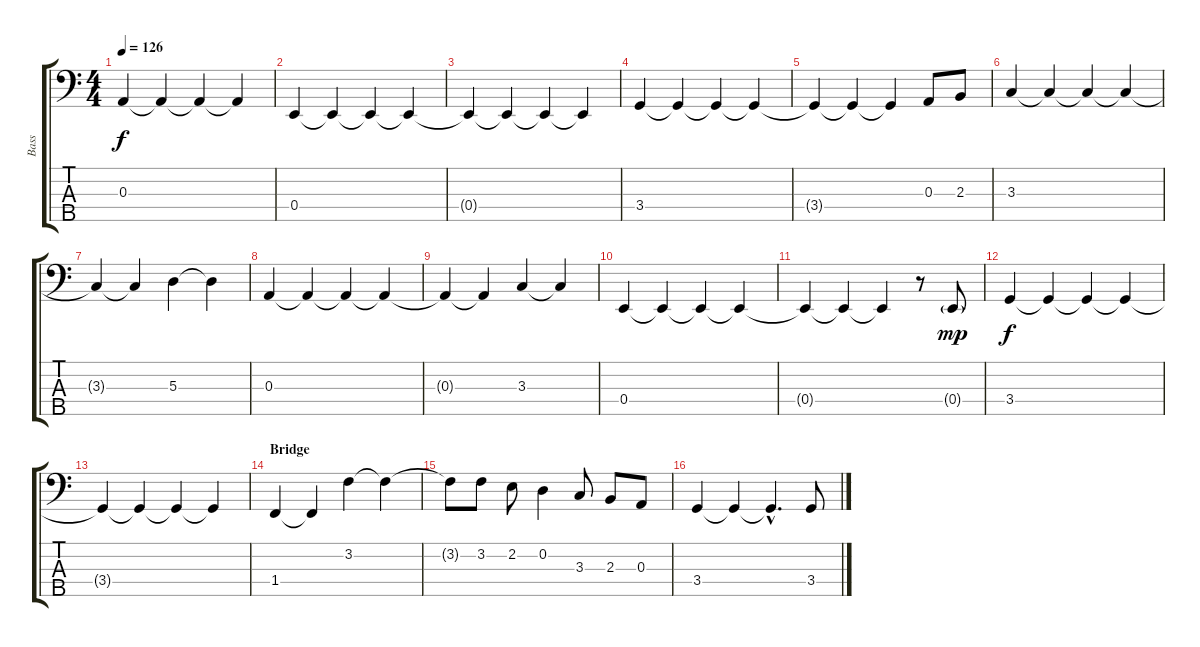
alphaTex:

\track ("Bass" "Bass") {instrument electricbassfinger}
\staff {score tabs}
\tuning (G2 D2 A1 E1 B0) {hide}
\ts (4 4)
\tempo 126
\clef f4
\ks c
0.3{t}.4{dy f} 0.3{t}.4 0.3{t}.4 0.3{t}.4 |
0.4.4 0.4{t}.4 0.4{t}.4 0.4{t}.4 |
0.4{t}.4 0.4{t}.4 0.4{t}.4 0.4{t}.4 |
3.4.4 3.4{t}.4 3.4{t}.4 3.4{t}.4 |
3.4{t}.4 3.4{t}.4 3.4{t}.4 0.3.8 2.3.8 |
3.3.4 3.3{t}.4 3.3{t}.4 3.3{t}.4 |
3.3{t}.4 3.3{t}.4 5.3.4 5.3{t}.4 |
0.3.4 0.3{t}.4 0.3{t}.4 0.3{t}.4 |
0.3{t}.4 0.3{t}.4 3.3.4 3.3{t}.4 |
0.4.4 0.4{t}.4 0.4{t}.4 0.4{t}.4 |
0.4{t}.4 0.4{t}.4 0.4{t}.4 r.8 0.4{g}.8{dy mp} |
3.4.4{dy f} 3.4{t}.4 3.4{t}.4 3.4{t}.4 |
3.4{t}.4 3.4{t}.4 3.4{t}.4 3.4{t}.4 |
\section ("" "Bridge")
1.4.4 1.4{t}.4 3.2.4 3.2{t}.4 |
3.2{t}.8 3.2.8 2.2.8 0.2.4 3.3.8 2.3.8 0.3.8 |
3.4.4 3.4{t}.4 3.4{hac t}.4{d} 3.4.8
